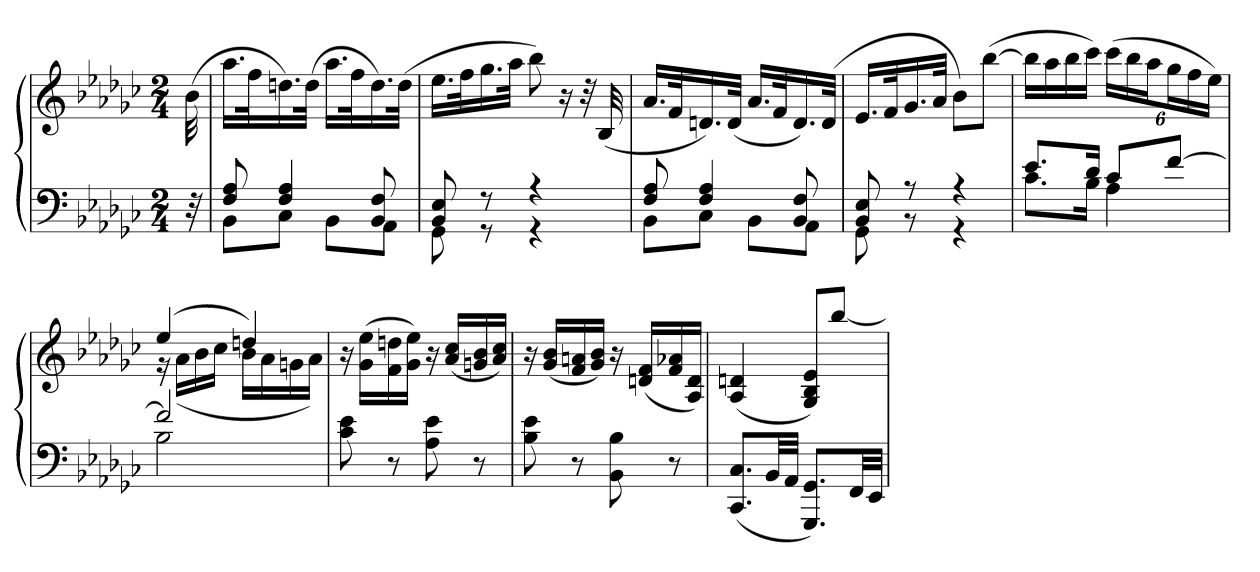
**kern	**kern
*part1	*part1
*staff2	*staff1
*clefF4	*clefG2
*k[b-e-a-d-g-c-]	*k[b-e-a-d-g-c-]
*M2/4	*M2/4
=	=
32r	(32b-
=	=
*^	*
8F 8A-	8BB-L	16.aa-LL
.	.	32ffK
4F 4A-	8C-J	16.ddn)
.	.	(32ddJJk
.	8BB-L	16.aa-LL
.	.	32ffK
8BB- 8F	8AA-J	16.dd)
.	.	(32ddJJk
=	=	=
8BB- 8E-	8GG-	16.ee-LL
.	.	32ffK
8r	8r	16.gg-
.	.	32aa-JJk
4r	4r	8bb-)
.	.	16r
.	.	32r
.	.	(32B-
=	=	=
8F 8A-	8BB-L	16.a-LL
.	.	32fK
4F 4A-	8C-J	16.dn)
.	.	(32dJJk
.	8BB-L	16.a-LL
.	.	32fK
8BB- 8F	8AA-J	16.d)
.	.	(32dJJk
=	=	=
8BB- 8E-	8GG-	16.e-LL
.	.	32fK
8r	8r	16.g-
.	.	32a-JJk
4r	4r	8b-L)
.	.	([8bb-J
=	=	=
8.e-L	8.c-L	16bb-LL]
.	.	16aa-
.	.	16bb-
16d-Jk	16B-Jk	16ccc-JJ)
8c-L	4A-	(24ccc-LL
.	.	24bb-
.	.	24aa-J
[8fJ	.	24gg-L
.	.	24ff
.	.	24ee-JJ)
=	=	=
*	*	*^
2f]	2B-	(4ee-	16r
.	.	.	(16a-LL
.	.	.	16b-
.	.	.	16cc-JJ
.	.	4ddn)	16b-LL
.	.	.	16a-
.	.	.	16gn
.	.	.	16a-JJ)
*v	*v	*	*
*	*v	*v
=	=
8c- 8e-	16r
.	(16g- 16ee-LL
8r	16f 16ddn
.	16g- 16ee-JJ)
8A- 8e-	16r
.	(16a- 16cc-LL
8r	16gn 16b-
.	16a- 16cc-JJ)
=	=
8B- 8e-	16r
.	(16g- 16b-LL
8r	16f 16an
.	16g- 16b-JJ)
8BB- 8B-	16r
.	(16dn 16fLL
8r	16f 16a-X
.	16A- 16dJJ)
=	=
(8.CC- 8.C-L	(4A- 4dn
32BB-LL	.
32AA-JJJ	.
8.GGG- 8.GG-L)	8G- 8B- 8e-L)
.	[8bb-J
32FFLL	.
32EE-JJJ	.
=	=
*-	*-
